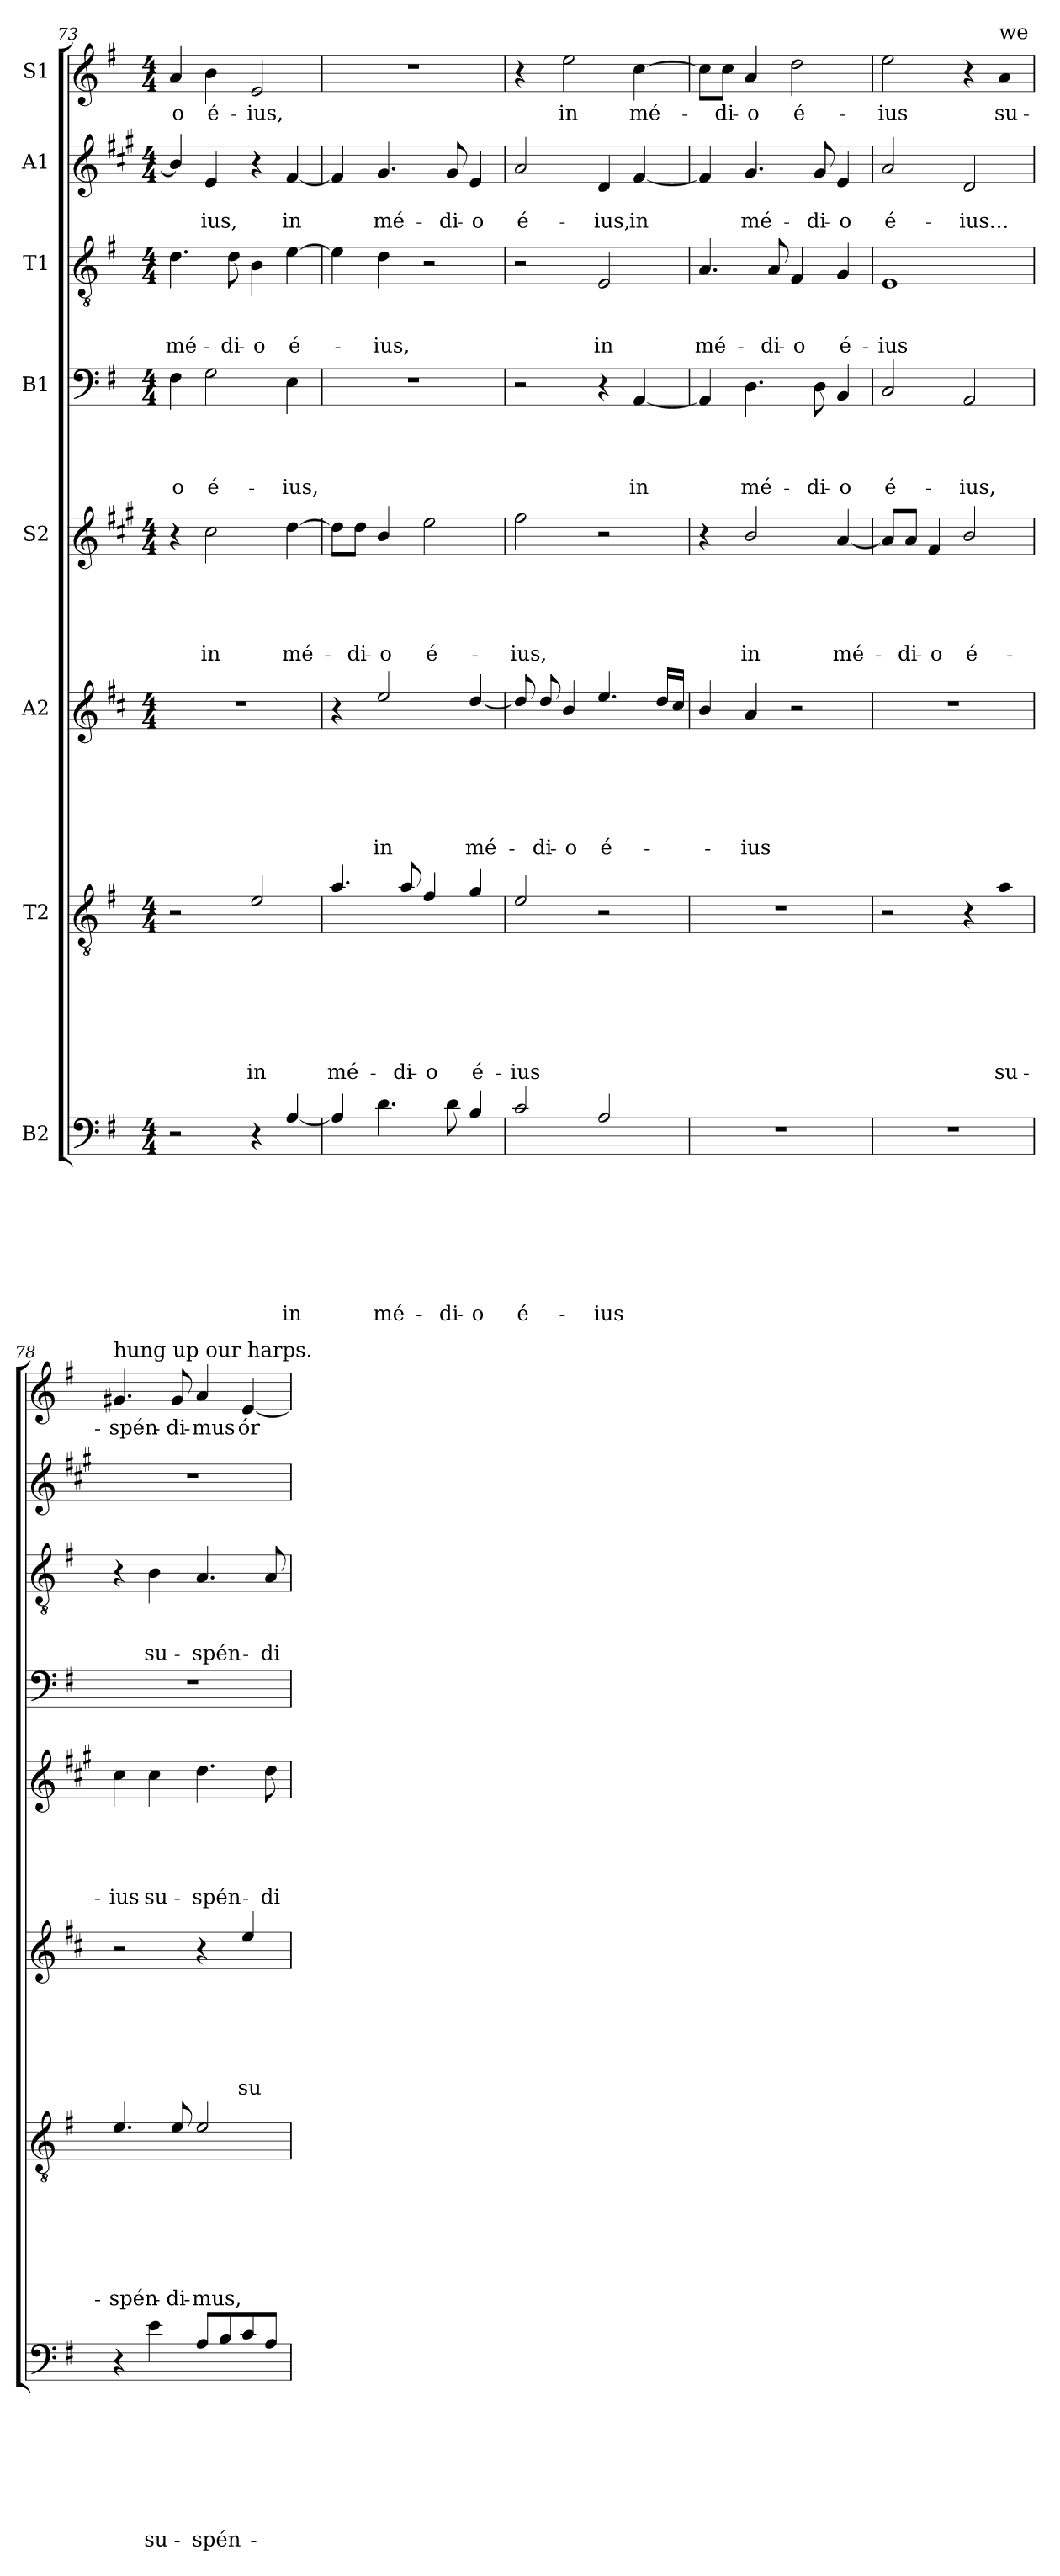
**kern	**text	**text	**text	**text	**text	**text	**text	**text	**kern	**text	**text	**text	**text	**text	**text	**text	**kern	**text	**text	**text	**text	**text	**text	**kern	**text	**text	**text	**text	**text	**kern	**text	**text	**text	**text	**kern	**text	**text	**text	**kern	**text	**text	**kern	**text
*part8	*part8	*part8	*part8	*part8	*part8	*part8	*part8	*part8	*part7	*part7	*part7	*part7	*part7	*part7	*part7	*part7	*part6	*part6	*part6	*part6	*part6	*part6	*part6	*part5	*part5	*part5	*part5	*part5	*part5	*part4	*part4	*part4	*part4	*part4	*part3	*part3	*part3	*part3	*part2	*part2	*part2	*part1	*part1
*staff8	*staff8	*staff8	*staff8	*staff8	*staff8	*staff8	*staff8	*staff8	*staff7	*staff7	*staff7	*staff7	*staff7	*staff7	*staff7	*staff7	*staff6	*staff6	*staff6	*staff6	*staff6	*staff6	*staff6	*staff5	*staff5	*staff5	*staff5	*staff5	*staff5	*staff4	*staff4	*staff4	*staff4	*staff4	*staff3	*staff3	*staff3	*staff3	*staff2	*staff2	*staff2	*staff1	*staff1
*I"B2	*	*	*	*	*	*	*	*	*I"T2	*	*	*	*	*	*	*	*I"A2	*	*	*	*	*	*	*I"S2	*	*	*	*	*	*I"B1	*	*	*	*	*I"T1	*	*	*	*I"A1	*	*	*I"S1	*
!!LO:PB:g=z
*clefF4	*	*	*	*	*	*	*	*	*clefGv2	*	*	*	*	*	*	*	*clefG2	*	*	*	*	*	*	*clefG2	*	*	*	*	*	*clefF4	*	*	*	*	*clefGv2	*	*	*	*clefG2	*	*	*clefG2	*
*ITrd7c12	*	*	*	*	*	*	*	*	*ITrd8c14	*	*	*	*	*	*	*	*ITrd4c7	*	*	*	*	*	*	*ITrd1c2	*	*	*	*	*	*	*	*	*	*	*	*	*	*	*ITrd1c2	*	*	*	*
*k[f#]	*	*	*	*	*	*	*	*	*k[f#]	*	*	*	*	*	*	*	*k[f#]	*	*	*	*	*	*	*k[f#]	*	*	*	*	*	*k[f#]	*	*	*	*	*k[f#]	*	*	*	*k[f#]	*	*	*k[f#]	*
*G:	*	*	*	*	*	*	*	*	*G:	*	*	*	*	*	*	*	*G:	*	*	*	*	*	*	*G:	*	*	*	*	*	*G:	*	*	*	*	*G:	*	*	*	*G:	*	*	*G:	*
*M4/4	*	*	*	*	*	*	*	*	*M4/4	*	*	*	*	*	*	*	*M4/4	*	*	*	*	*	*	*M4/4	*	*	*	*	*	*M4/4	*	*	*	*	*M4/4	*	*	*	*M4/4	*	*	*M4/4	*
=73	=73	=73	=73	=73	=73	=73	=73	=73	=73	=73	=73	=73	=73	=73	=73	=73	=73	=73	=73	=73	=73	=73	=73	=73	=73	=73	=73	=73	=73	=73	=73	=73	=73	=73	=73	=73	=73	=73	=73	=73	=73	=73	=73
!	!	!	!	!	!	!	!	!	!	!	!	!	!	!	!	!	!	!	!	!	!	!	!	!	!	!	!	!	!	!	!	!	!	!LO:LY:b	!	!	!	!LO:LY:b	!	!	!	!	!LO:LY:b
2r	.	.	.	.	.	.	.	.	2r	.	.	.	.	.	.	.	1r	.	.	.	.	.	.	4r	.	.	.	.	.	4F#\	.	.	.	-o	4.d\	.	.	mé-	4a/]	.	.	4a/	-o
!	!	!	!	!	!	!	!	!	!	!	!	!	!	!	!	!	!	!	!	!	!	!	!	!	!	!	!	!	!LO:LY:b	!	!	!	!	!LO:LY:b	!	!	!	!	!	!	!LO:LY:b	!	!LO:LY:b
.	.	.	.	.	.	.	.	.	.	.	.	.	.	.	.	.	.	.	.	.	.	.	.	2b\	.	.	.	.	in	2G\	.	.	.	é-	.	.	.	.	4d/	.	-ius,	4b\	é-
!	!	!	!	!	!	!	!	!	!	!	!	!	!	!	!	!	!	!	!	!	!	!	!	!	!	!	!	!	!	!	!	!	!	!	!	!	!	!LO:LY:b	!	!	!	!	!
.	.	.	.	.	.	.	.	.	.	.	.	.	.	.	.	.	.	.	.	.	.	.	.	.	.	.	.	.	.	.	.	.	.	.	8d\	.	.	-di-	.	.	.	.	.
!	!	!	!	!	!	!	!	!	!	!	!	!	!	!	!	!LO:LY:b	!	!	!	!	!	!	!	!	!	!	!	!	!	!	!	!	!	!	!	!	!	!LO:LY:b	!	!	!	!	!LO:LY:b
4r	.	.	.	.	.	.	.	.	2E/	.	.	.	.	.	.	in	.	.	.	.	.	.	.	.	.	.	.	.	.	.	.	.	.	.	4B\	.	.	-o	4r	.	.	2e/	-ius,
!	!	!	!	!	!	!	!	!LO:LY:b	!	!	!	!	!	!	!	!	!	!	!	!	!	!	!	!	!	!	!	!	!LO:LY:b	!	!	!	!	!LO:LY:b	!	!	!	!LO:LY:b	!	!	!LO:LY:b	!	!
[4AA/	.	.	.	.	.	.	.	in	.	.	.	.	.	.	.	.	.	.	.	.	.	.	.	[4cc\	.	.	.	.	mé-	4E\	.	.	.	-ius,	[4e\	.	.	é-	[4e/	.	in	.	.
=74	=74	=74	=74	=74	=74	=74	=74	=74	=74	=74	=74	=74	=74	=74	=74	=74	=74	=74	=74	=74	=74	=74	=74	=74	=74	=74	=74	=74	=74	=74	=74	=74	=74	=74	=74	=74	=74	=74	=74	=74	=74	=74	=74
!	!	!	!	!	!	!	!	!	!	!	!	!	!	!	!	!LO:LY:b	!	!	!	!	!	!	!	!	!	!	!	!	!	!	!	!	!	!	!	!	!	!	!	!	!	!	!
4AA/]	.	.	.	.	.	.	.	.	4.A/	.	.	.	.	.	.	mé-	4r	.	.	.	.	.	.	8cc\L]	.	.	.	.	.	1r	.	.	.	.	4e\]	.	.	.	4e/]	.	.	1r	.
!	!	!	!	!	!	!	!	!	!	!	!	!	!	!	!	!	!	!	!	!	!	!	!	!	!	!	!	!	!LO:LY:b	!	!	!	!	!	!	!	!	!	!	!	!	!	!
.	.	.	.	.	.	.	.	.	.	.	.	.	.	.	.	.	.	.	.	.	.	.	.	8cc\J	.	.	.	.	-di-	.	.	.	.	.	.	.	.	.	.	.	.	.	.
!	!	!	!	!	!	!	!	!LO:LY:b	!	!	!	!	!	!	!	!	!	!	!	!	!	!	!LO:LY:b	!	!	!	!	!	!LO:LY:b	!	!	!	!	!	!	!	!	!LO:LY:b	!	!	!LO:LY:b	!	!
4.D\	.	.	.	.	.	.	.	mé-	.	.	.	.	.	.	.	.	2a/	.	.	.	.	.	in	4a/	.	.	.	.	-o	.	.	.	.	.	4d\	.	.	-ius,	4.f#/	.	mé-	.	.
!	!	!	!	!	!	!	!	!	!	!	!	!	!	!	!	!LO:LY:b	!	!	!	!	!	!	!	!	!	!	!	!	!	!	!	!	!	!	!	!	!	!	!	!	!	!	!
.	.	.	.	.	.	.	.	.	8A/	.	.	.	.	.	.	-di-	.	.	.	.	.	.	.	.	.	.	.	.	.	.	.	.	.	.	.	.	.	.	.	.	.	.	.
!	!	!	!	!	!	!	!	!	!	!	!	!	!	!	!	!LO:LY:b	!	!	!	!	!	!	!	!	!	!	!	!	!LO:LY:b	!	!	!	!	!	!	!	!	!	!	!	!	!	!
.	.	.	.	.	.	.	.	.	4F#/	.	.	.	.	.	.	-o	.	.	.	.	.	.	.	2dd\	.	.	.	.	é-	.	.	.	.	.	2r	.	.	.	.	.	.	.	.
!	!	!	!	!	!	!	!	!LO:LY:b	!	!	!	!	!	!	!	!	!	!	!	!	!	!	!	!	!	!	!	!	!	!	!	!	!	!	!	!	!	!	!	!	!LO:LY:b	!	!
8D\	.	.	.	.	.	.	.	-di-	.	.	.	.	.	.	.	.	.	.	.	.	.	.	.	.	.	.	.	.	.	.	.	.	.	.	.	.	.	.	8f#/	.	-di-	.	.
!	!	!	!	!	!	!	!	!LO:LY:b	!	!	!	!	!	!	!	!LO:LY:b	!	!	!	!	!	!	!LO:LY:b	!	!	!	!	!	!	!	!	!	!	!	!	!	!	!	!	!	!LO:LY:b	!	!
4BB/	.	.	.	.	.	.	.	-o	4G/	.	.	.	.	.	.	é-	[4g/	.	.	.	.	.	mé-	.	.	.	.	.	.	.	.	.	.	.	.	.	.	.	4d/	.	-o	.	.
=75	=75	=75	=75	=75	=75	=75	=75	=75	=75	=75	=75	=75	=75	=75	=75	=75	=75	=75	=75	=75	=75	=75	=75	=75	=75	=75	=75	=75	=75	=75	=75	=75	=75	=75	=75	=75	=75	=75	=75	=75	=75	=75	=75
!	!	!	!	!	!	!	!	!LO:LY:b	!	!	!	!	!	!	!	!LO:LY:b	!	!	!	!	!	!	!	!	!	!	!	!	!LO:LY:b	!	!	!	!	!	!	!	!	!	!	!	!LO:LY:b	!	!
2C/	.	.	.	.	.	.	.	é-	2E/	.	.	.	.	.	.	-ius	8g/]	.	.	.	.	.	.	2ee\	.	.	.	.	-ius,	2r	.	.	.	.	2r	.	.	.	2g/	.	é-	4r	.
!	!	!	!	!	!	!	!	!	!	!	!	!	!	!	!	!	!	!	!	!	!	!	!LO:LY:b	!	!	!	!	!	!	!	!	!	!	!	!	!	!	!	!	!	!	!	!
.	.	.	.	.	.	.	.	.	.	.	.	.	.	.	.	.	8g/	.	.	.	.	.	-di-	.	.	.	.	.	.	.	.	.	.	.	.	.	.	.	.	.	.	.	.
!	!	!	!	!	!	!	!	!	!	!	!	!	!	!	!	!	!	!	!	!	!	!	!LO:LY:b	!	!	!	!	!	!	!	!	!	!	!	!	!	!	!	!	!	!	!	!LO:LY:b
.	.	.	.	.	.	.	.	.	.	.	.	.	.	.	.	.	4e/	.	.	.	.	.	-o	.	.	.	.	.	.	.	.	.	.	.	.	.	.	.	.	.	.	2ee\	in
!	!	!	!	!	!	!	!	!LO:LY:b	!	!	!	!	!	!	!	!	!	!	!	!	!	!	!LO:LY:b	!	!	!	!	!	!	!	!	!	!	!	!	!	!	!LO:LY:b	!	!	!LO:LY:b	!	!
2AA/	.	.	.	.	.	.	.	-ius	2r	.	.	.	.	.	.	.	4.a/	.	.	.	.	.	é-	2r	.	.	.	.	.	4r	.	.	.	.	2E/	.	.	in	4c/	.	-ius,	.	.
!	!	!	!	!	!	!	!	!	!	!	!	!	!	!	!	!	!	!	!	!	!	!	!	!	!	!	!	!	!	!	!	!	!	!LO:LY:b	!	!	!	!	!	!	!LO:LY:b	!	!LO:LY:b
.	.	.	.	.	.	.	.	.	.	.	.	.	.	.	.	.	.	.	.	.	.	.	.	.	.	.	.	.	.	[4AA/	.	.	.	in	.	.	.	.	[4e/	.	in	[4cc\	mé-
.	.	.	.	.	.	.	.	.	.	.	.	.	.	.	.	.	16g/LL	.	.	.	.	.	.	.	.	.	.	.	.	.	.	.	.	.	.	.	.	.	.	.	.	.	.
.	.	.	.	.	.	.	.	.	.	.	.	.	.	.	.	.	16f#/JJ	.	.	.	.	.	.	.	.	.	.	.	.	.	.	.	.	.	.	.	.	.	.	.	.	.	.
=76	=76	=76	=76	=76	=76	=76	=76	=76	=76	=76	=76	=76	=76	=76	=76	=76	=76	=76	=76	=76	=76	=76	=76	=76	=76	=76	=76	=76	=76	=76	=76	=76	=76	=76	=76	=76	=76	=76	=76	=76	=76	=76	=76
!	!	!	!	!	!	!	!	!	!	!	!	!	!	!	!	!	!	!	!	!	!	!	!	!	!	!	!	!	!	!	!	!	!	!	!	!	!	!LO:LY:b	!	!	!	!	!
1r	.	.	.	.	.	.	.	.	1r	.	.	.	.	.	.	.	4e/	.	.	.	.	.	.	4r	.	.	.	.	.	4AA/]	.	.	.	.	4.A/	.	.	mé-	4e/]	.	.	8cc\L]	.
!	!	!	!	!	!	!	!	!	!	!	!	!	!	!	!	!	!	!	!	!	!	!	!	!	!	!	!	!	!	!	!	!	!	!	!	!	!	!	!	!	!	!	!LO:LY:b
.	.	.	.	.	.	.	.	.	.	.	.	.	.	.	.	.	.	.	.	.	.	.	.	.	.	.	.	.	.	.	.	.	.	.	.	.	.	.	.	.	.	8cc\J	-di-
!	!	!	!	!	!	!	!	!	!	!	!	!	!	!	!	!	!	!	!	!	!	!	!LO:LY:b	!	!	!	!	!	!LO:LY:b	!	!	!	!	!LO:LY:b	!	!	!	!	!	!	!LO:LY:b	!	!LO:LY:b
.	.	.	.	.	.	.	.	.	.	.	.	.	.	.	.	.	4d/	.	.	.	.	.	-ius	2a/	.	.	.	.	in	4.D\	.	.	.	mé-	.	.	.	.	4.f#/	.	mé-	4a/	-o
!	!	!	!	!	!	!	!	!	!	!	!	!	!	!	!	!	!	!	!	!	!	!	!	!	!	!	!	!	!	!	!	!	!	!	!	!	!	!LO:LY:b	!	!	!	!	!
.	.	.	.	.	.	.	.	.	.	.	.	.	.	.	.	.	.	.	.	.	.	.	.	.	.	.	.	.	.	.	.	.	.	.	8A/	.	.	-di-	.	.	.	.	.
!	!	!	!	!	!	!	!	!	!	!	!	!	!	!	!	!	!	!	!	!	!	!	!	!	!	!	!	!	!	!	!	!	!	!	!	!	!	!LO:LY:b	!	!	!	!	!LO:LY:b
.	.	.	.	.	.	.	.	.	.	.	.	.	.	.	.	.	2r	.	.	.	.	.	.	.	.	.	.	.	.	.	.	.	.	.	4F#/	.	.	-o	.	.	.	2dd\	é-
!	!	!	!	!	!	!	!	!	!	!	!	!	!	!	!	!	!	!	!	!	!	!	!	!	!	!	!	!	!	!	!	!	!	!LO:LY:b	!	!	!	!	!	!	!LO:LY:b	!	!
.	.	.	.	.	.	.	.	.	.	.	.	.	.	.	.	.	.	.	.	.	.	.	.	.	.	.	.	.	.	8D\	.	.	.	-di-	.	.	.	.	8f#/	.	-di-	.	.
!	!	!	!	!	!	!	!	!	!	!	!	!	!	!	!	!	!	!	!	!	!	!	!	!	!	!	!	!	!LO:LY:b	!	!	!	!	!LO:LY:b	!	!	!	!LO:LY:b	!	!	!LO:LY:b	!	!
.	.	.	.	.	.	.	.	.	.	.	.	.	.	.	.	.	.	.	.	.	.	.	.	[4g/	.	.	.	.	mé-	4BB/	.	.	.	-o	4G/	.	.	é-	4d/	.	-o	.	.
=77	=77	=77	=77	=77	=77	=77	=77	=77	=77	=77	=77	=77	=77	=77	=77	=77	=77	=77	=77	=77	=77	=77	=77	=77	=77	=77	=77	=77	=77	=77	=77	=77	=77	=77	=77	=77	=77	=77	=77	=77	=77	=77	=77
!	!	!	!	!	!	!	!	!	!	!	!	!	!	!	!	!	!	!	!	!	!	!	!	!	!	!	!	!	!	!	!	!	!	!LO:LY:b	!	!	!	!LO:LY:b	!	!	!LO:LY:b	!	!LO:LY:b
1r	.	.	.	.	.	.	.	.	2r	.	.	.	.	.	.	.	1r	.	.	.	.	.	.	8g/L]	.	.	.	.	.	2C/	.	.	.	é-	1E	.	.	-ius	2g/	.	é-	2ee\	-ius
!	!	!	!	!	!	!	!	!	!	!	!	!	!	!	!	!	!	!	!	!	!	!	!	!	!	!	!	!	!LO:LY:b	!	!	!	!	!	!	!	!	!	!	!	!	!	!
.	.	.	.	.	.	.	.	.	.	.	.	.	.	.	.	.	.	.	.	.	.	.	.	8g/J	.	.	.	.	-di-	.	.	.	.	.	.	.	.	.	.	.	.	.	.
!	!	!	!	!	!	!	!	!	!	!	!	!	!	!	!	!	!	!	!	!	!	!	!	!	!	!	!	!	!LO:LY:b	!	!	!	!	!	!	!	!	!	!	!	!	!	!
.	.	.	.	.	.	.	.	.	.	.	.	.	.	.	.	.	.	.	.	.	.	.	.	4e/	.	.	.	.	-o	.	.	.	.	.	.	.	.	.	.	.	.	.	.
!	!	!	!	!	!	!	!	!	!	!	!	!	!	!	!	!	!	!	!	!	!	!	!	!	!	!	!	!	!LO:LY:b	!	!	!	!	!LO:LY:b	!	!	!	!	!	!	!LO:LY:b	!	!
.	.	.	.	.	.	.	.	.	4r	.	.	.	.	.	.	.	.	.	.	.	.	.	.	2a/	.	.	.	.	é-	2AA/	.	.	.	-ius,	.	.	.	.	2c/	.	-ius...	4r	.
!	!	!	!	!	!	!	!	!	!	!	!	!	!	!	!	!	!	!	!	!	!	!	!	!	!	!	!	!	!	!	!	!	!	!	!	!	!	!	!	!	!	!LO:TX:a:t=we	!
!	!	!	!	!	!	!	!	!	!	!	!	!	!	!	!	!LO:LY:b	!	!	!	!	!	!	!	!	!	!	!	!	!	!	!	!	!	!	!	!	!	!	!	!	!	!	!LO:LY:b
.	.	.	.	.	.	.	.	.	4A/	.	.	.	.	.	.	su-	.	.	.	.	.	.	.	.	.	.	.	.	.	.	.	.	.	.	.	.	.	.	.	.	.	4a/	su-
!!LO:PB:g=z
=78	=78	=78	=78	=78	=78	=78	=78	=78	=78	=78	=78	=78	=78	=78	=78	=78	=78	=78	=78	=78	=78	=78	=78	=78	=78	=78	=78	=78	=78	=78	=78	=78	=78	=78	=78	=78	=78	=78	=78	=78	=78	=78	=78
!	!	!	!	!	!	!	!	!	!	!	!	!	!	!	!	!	!	!	!	!	!	!	!	!	!	!	!	!	!	!	!	!	!	!	!	!	!	!	!	!	!	!LO:TX:a:t=hung up our harps.	!
!	!	!	!	!	!	!	!	!	!	!	!	!	!	!	!	!LO:LY:b	!	!	!	!	!	!	!	!	!	!	!	!	!LO:LY:b	!	!	!	!	!	!	!	!	!	!	!	!	!	!LO:LY:b
4r	.	.	.	.	.	.	.	.	4.E/	.	.	.	.	.	.	-spén-	2r	.	.	.	.	.	.	4b\	.	.	.	.	-ius	1r	.	.	.	.	4r	.	.	.	1r	.	.	4.g#X/	-spén-
!	!	!	!	!	!	!	!	!LO:LY:b	!	!	!	!	!	!	!	!	!	!	!	!	!	!	!	!	!	!	!	!	!LO:LY:b	!	!	!	!	!	!	!	!	!LO:LY:b	!	!	!	!	!
4E\	.	.	.	.	.	.	.	su-	.	.	.	.	.	.	.	.	.	.	.	.	.	.	.	4b\	.	.	.	.	su-	.	.	.	.	.	4B\	.	.	su-	.	.	.	.	.
!	!	!	!	!	!	!	!	!	!	!	!	!	!	!	!	!LO:LY:b	!	!	!	!	!	!	!	!	!	!	!	!	!	!	!	!	!	!	!	!	!	!	!	!	!	!	!LO:LY:b
.	.	.	.	.	.	.	.	.	8E/	.	.	.	.	.	.	-di-	.	.	.	.	.	.	.	.	.	.	.	.	.	.	.	.	.	.	.	.	.	.	.	.	.	8g#/	-di-
!	!	!	!	!	!	!	!	!LO:LY:b	!	!	!	!	!	!	!	!LO:LY:b	!	!	!	!	!	!	!	!	!	!	!	!	!LO:LY:b	!	!	!	!	!	!	!	!	!LO:LY:b	!	!	!	!	!LO:LY:b
8AA/L	.	.	.	.	.	.	.	-spén-	2E/	.	.	.	.	.	.	-mus,	4r	.	.	.	.	.	.	4.cc\	.	.	.	.	-spén-	.	.	.	.	.	4.A/	.	.	-spén-	.	.	.	4a/	-mus
8BB/	.	.	.	.	.	.	.	.	.	.	.	.	.	.	.	.	.	.	.	.	.	.	.	.	.	.	.	.	.	.	.	.	.	.	.	.	.	.	.	.	.	.	.
!	!	!	!	!	!	!	!	!	!	!	!	!	!	!	!	!	!	!	!	!	!	!	!LO:LY:b	!	!	!	!	!	!	!	!	!	!	!	!	!	!	!	!	!	!	!	!LO:LY:b
8C/	.	.	.	.	.	.	.	.	.	.	.	.	.	.	.	.	4a/	.	.	.	.	.	su-	.	.	.	.	.	.	.	.	.	.	.	.	.	.	.	.	.	.	[4e/	ór-
!	!	!	!	!	!	!	!	!	!	!	!	!	!	!	!	!	!	!	!	!	!	!	!	!	!	!	!	!	!LO:LY:b	!	!	!	!	!	!	!	!	!LO:LY:b	!	!	!	!	!
8AA/J	.	.	.	.	.	.	.	.	.	.	.	.	.	.	.	.	.	.	.	.	.	.	.	8cc\	.	.	.	.	-di-	.	.	.	.	.	8A/	.	.	-di-	.	.	.	.	.
=	=	=	=	=	=	=	=	=	=	=	=	=	=	=	=	=	=	=	=	=	=	=	=	=	=	=	=	=	=	=	=	=	=	=	=	=	=	=	=	=	=	=	=
*-	*-	*-	*-	*-	*-	*-	*-	*-	*-	*-	*-	*-	*-	*-	*-	*-	*-	*-	*-	*-	*-	*-	*-	*-	*-	*-	*-	*-	*-	*-	*-	*-	*-	*-	*-	*-	*-	*-	*-	*-	*-	*-	*-
